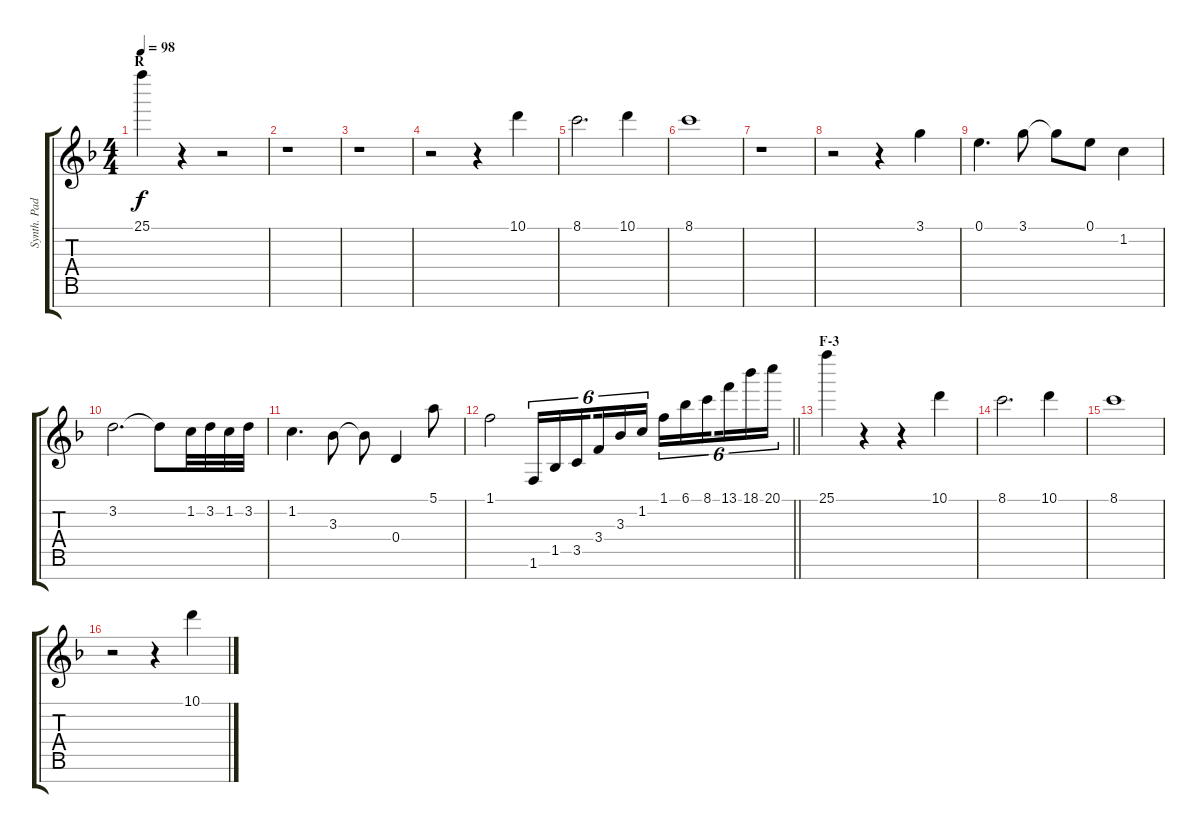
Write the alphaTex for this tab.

\track ("Synth. Pad I" "Synth. Pad") {instrument fx5brightness}
\staff {score tabs}
\tuning (E5 B4 G4 D4 A3 E3 B2) {hide}
\ts (4 4)
\section ("" "R")
\tempo 98
\clef g2
\ks f
25.1.4{dy f} r.4 r.2 |
r.1 |
r.1 |
r.2 r.4 10.1.4 |
8.1.2{d} 10.1.4 |
8.1.1 |
r.1 |
r.2 r.4 3.1.4 |
0.1.4{d} 3.1.8 3.1{t}.8 0.1.8 1.2.4 |
3.2.2{d} 3.2{t}.8 1.2.32 3.2.32 1.2.32 3.2.32 |
1.2.4{d} 3.3.8 3.3{t}.8 0.4.4 5.1.8 |
\barLineRight lightlight
1.1.2 1.6.16{tu (6 4)} 1.5.16{tu (6 4)} 3.5.16{tu (6 4) beam splitsecondary} 3.4.16{tu (6 4)} 3.3.16{tu (6 4)} 1.2.16{tu (6 4)} 1.1.16{tu (6 4)} 6.1.16{tu (6 4)} 8.1.16{tu (6 4) beam splitsecondary} 13.1.16{tu (6 4)} 18.1.16{tu (6 4)} 20.1.16{tu (6 4)} |
\section ("" "F-3")
25.1.4 r.4 r.4 10.1.4 |
8.1.2{d} 10.1.4 |
8.1.1 |
r.2 r.4 10.1.4
